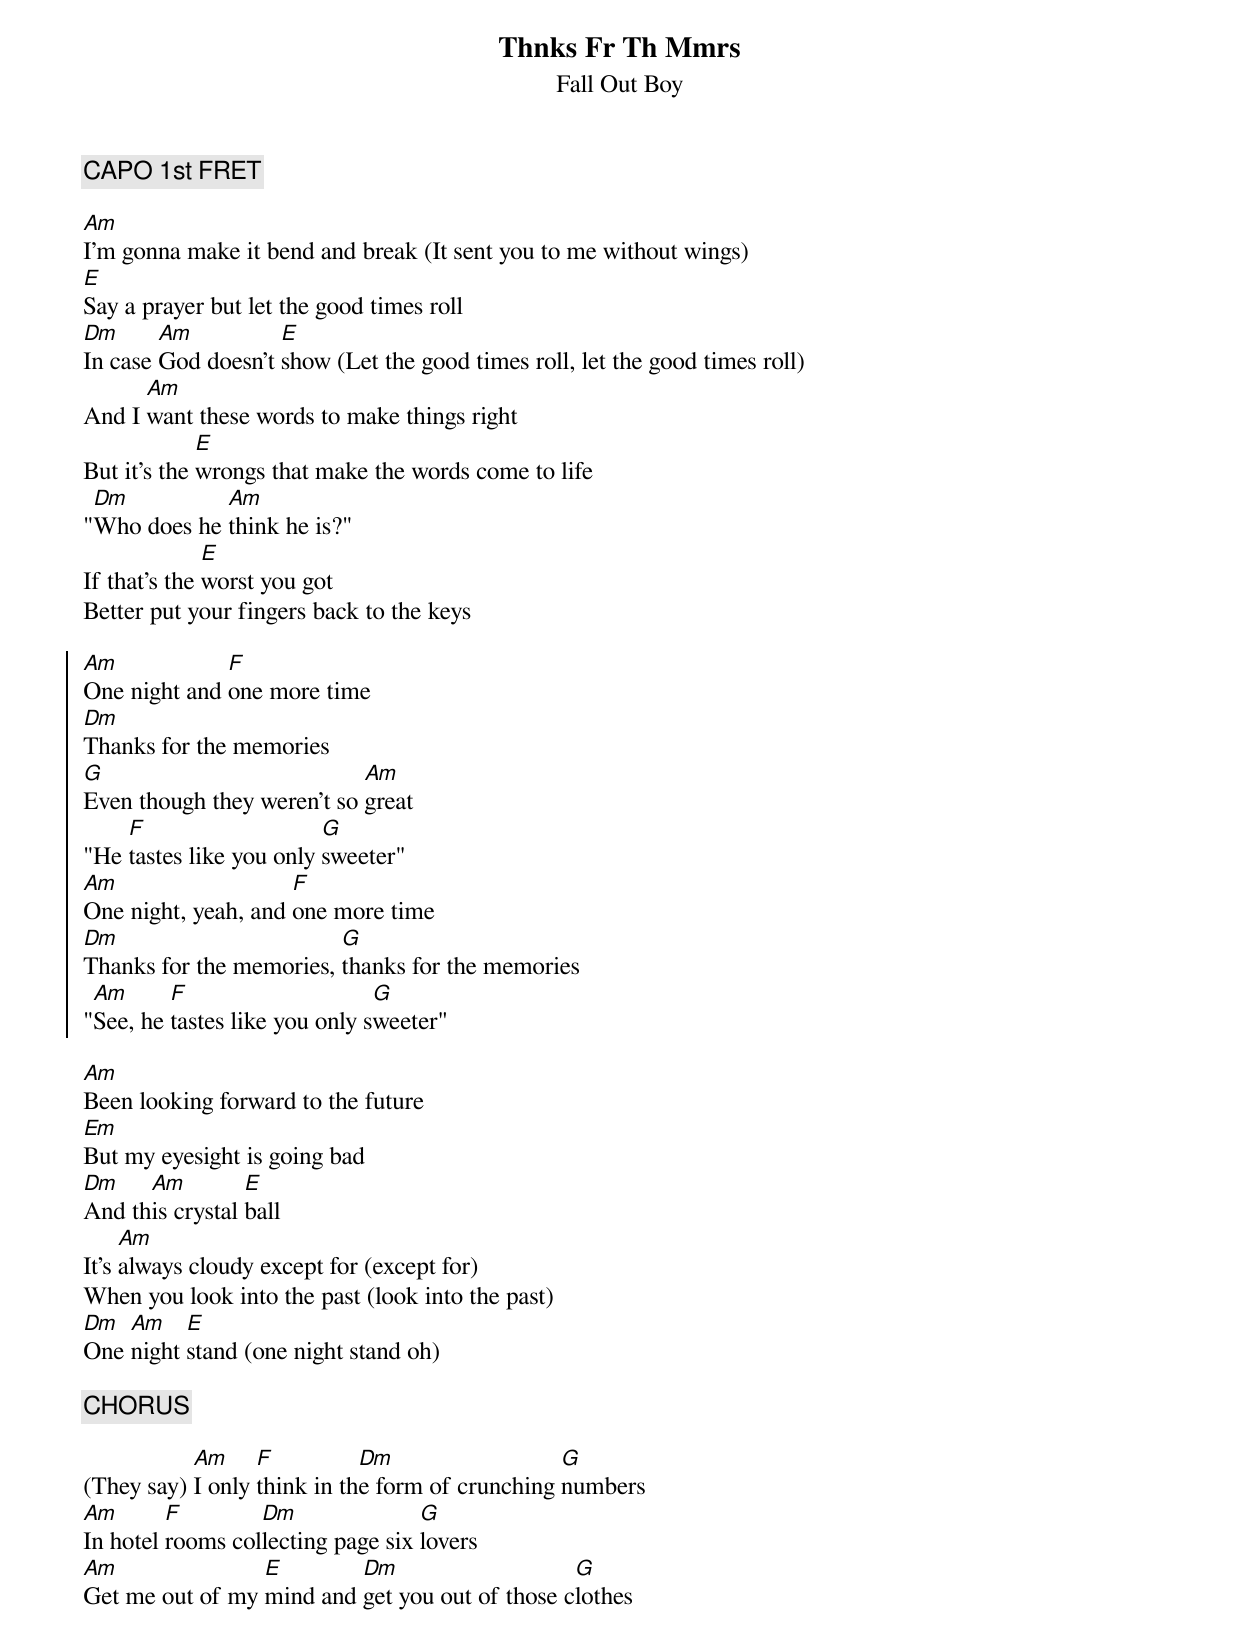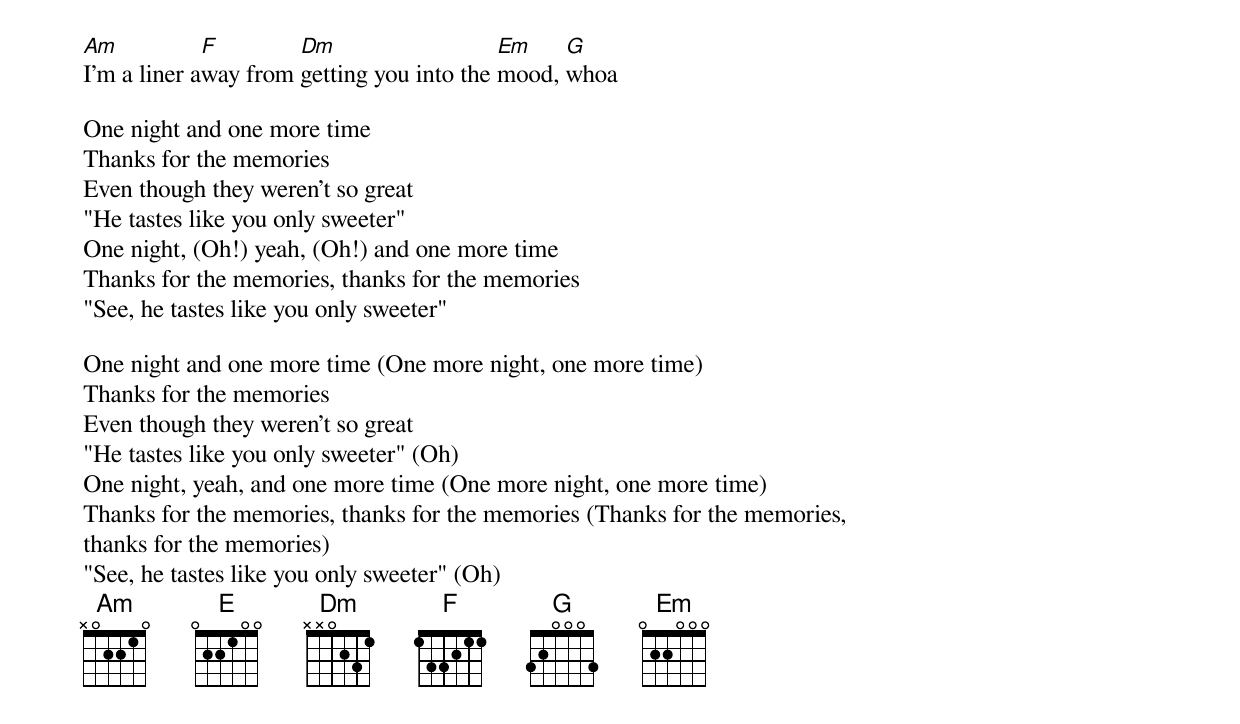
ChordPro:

{t: Thnks Fr Th Mmrs}
{st: Fall Out Boy}

{c: CAPO 1st FRET}

[Am]I'm gonna make it bend and break (It sent you to me without wings)
[E]Say a prayer but let the good times roll
[Dm]In case [Am]God doesn't [E]show (Let the good times roll, let the good times roll)
And I [Am]want these words to make things right
But it's the [E]wrongs that make the words come to life
"[Dm]Who does he [Am]think he is?"
If that's the [E]worst you got
Better put your fingers back to the keys

{soc}
[Am]One night and [F]one more time
[Dm]Thanks for the memories
[G]Even though they weren't so [Am]great
"He [F]tastes like you only [G]sweeter"
[Am]One night, yeah, and [F]one more time
[Dm]Thanks for the memories, [G]thanks for the memories
"[Am]See, he [F]tastes like you only s[G]weeter"
{eoc}

[Am]Been looking forward to the future
[Em]But my eyesight is going bad
[Dm]And th[Am]is crystal [E]ball
It's [Am]always cloudy except for (except for)
When you look into the past (look into the past)
[Dm]One [Am]night [E]stand (one night stand oh)

{c: CHORUS}

(They say) [Am]I only [F]think in th[Dm]e form of crunching [G]numbers
[Am]In hotel [F]rooms col[Dm]lecting page six [G]lovers
[Am]Get me out of my [E]mind and [Dm]get you out of those c[G]lothes
[Am]I'm a liner a[F]way from [Dm]getting you into the [Em]mood, [G]whoa

One night and one more time
Thanks for the memories
Even though they weren't so great
"He tastes like you only sweeter"
One night, (Oh!) yeah, (Oh!) and one more time
Thanks for the memories, thanks for the memories
"See, he tastes like you only sweeter"

One night and one more time (One more night, one more time)
Thanks for the memories
Even though they weren't so great
"He tastes like you only sweeter" (Oh)
One night, yeah, and one more time (One more night, one more time)
Thanks for the memories, thanks for the memories (Thanks for the memories,
thanks for the memories)
"See, he tastes like you only sweeter" (Oh)
